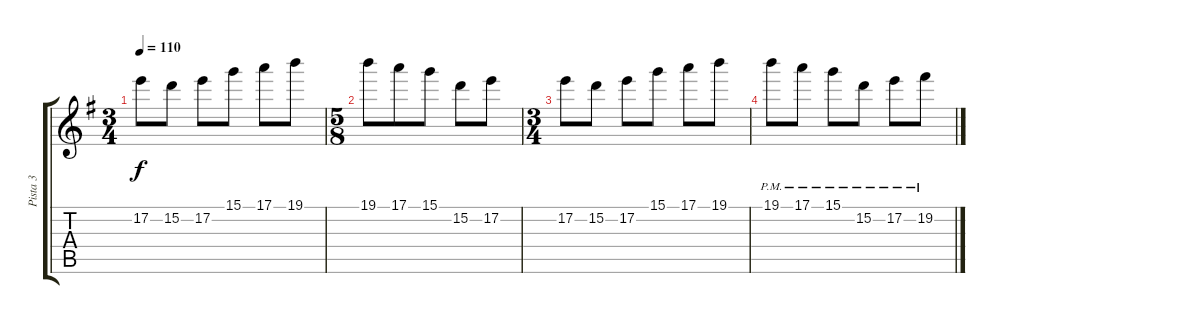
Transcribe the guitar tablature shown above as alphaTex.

\track ("Pista 3" "Pista 3") {instrument electricguitarjazz}
\staff {score tabs}
\tuning (E4 B3 G3 D3 A2 E2) {hide}
\ts (3 4)
\tempo 110
\clef g2
\ks g
17.2.8{dy f} 15.2.8 17.2.8 15.1.8 17.1.8 19.1.8 |
\ts (5 8)
19.1.8 17.1.8 15.1.8 15.2.8 17.2.8 |
\ts (3 4)
17.2.8 15.2.8 17.2.8 15.1.8 17.1.8 19.1.8 |
19.1{pm}.8 17.1{pm}.8 15.1{pm}.8 15.2{pm}.8 17.2{pm}.8 19.2{pm}.8
